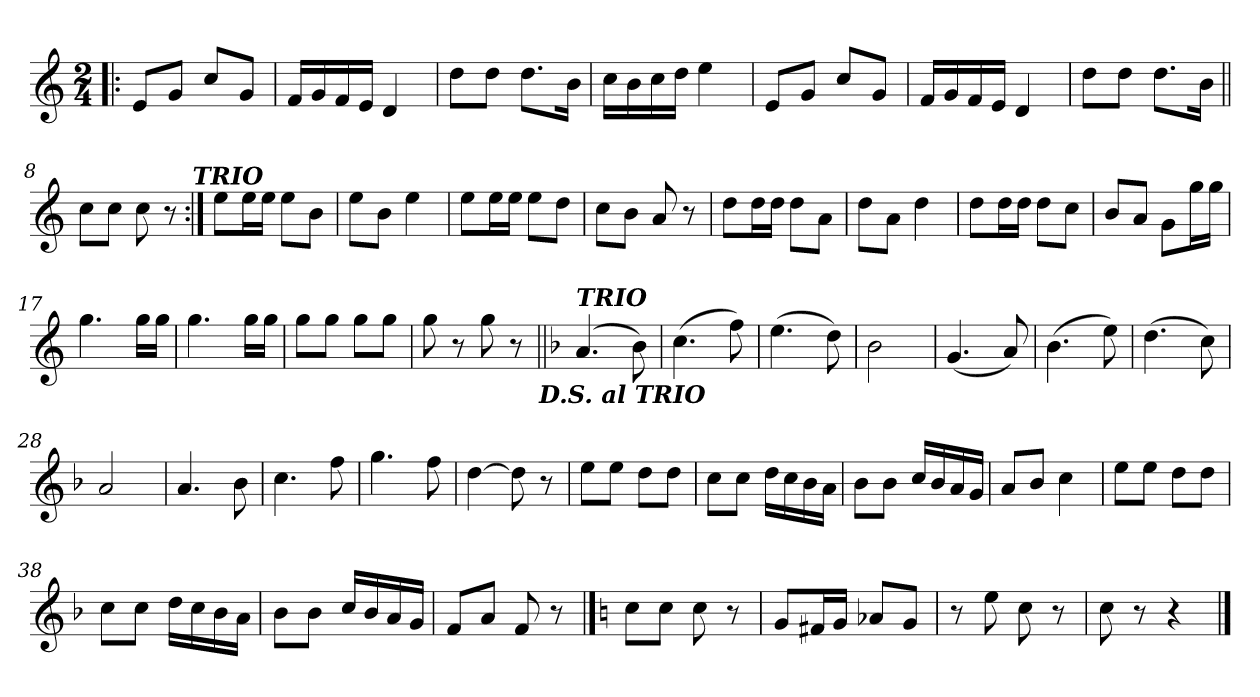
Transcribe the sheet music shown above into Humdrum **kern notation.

**kern
*part1
*staff1
*clefG2
*k[]
*C:
*M2/4
=1!|:
8e/L
8g/J
8cc/L
8g/J
=2
16f/LL
16g/
16f/
16e/JJ
4d/
=3
8dd\L
8dd\J
8.dd\L
16b\Jk
=4
16cc\LL
16b\
16cc\
16dd\JJ
4ee\
!!LO:LB:g=z
=5
8e/L
8g/J
8cc/L
8g/J
=6
16f/LL
16g/
16f/
16e/JJ
4d/
=7
8dd\L
8dd\J
8.dd\L
16b\Jk
=8||
8cc\L
8cc\J
8cc\
8r
!LO:TX:a:Bi:t=TRIO
!!LO:LB:g=z
=9:|!
8ee\L
16ee\L
16ee\JJ
8ee\L
8b\J
=10
8ee\L
8b\J
4ee\
=11
8ee\L
16ee\L
16ee\JJ
8ee\L
8dd\J
=12
8cc\L
8b\J
8a/
8r
!!LO:LB:g=z
=13
8dd\L
16dd\L
16dd\JJ
8dd\L
8a\J
=14
8dd\L
8a\J
4dd\
=15
8dd\L
16dd\L
16dd\JJ
8dd\L
8cc\J
=16
8b/L
8a/J
8g\L
16gg\L
16gg\JJ
!!LO:LB:g=z
=17
4.gg\
16gg\LL
16gg\JJ
=18
4.gg\
16gg\LL
16gg\JJ
=19
8gg\L
8gg\J
8gg\L
8gg\J
=20
8gg\
8r
8gg\
8r
!LO:TX:b:Bi:t=D.S. al TRIO
!!LO:LB:g=z
=21||
*k[b-]
*F:
!LO:TX:a:Bi:t=TRIO
(>4.a/
8b-\)
=22
(>4.cc\
8ff\)
=23
(>4.ee\
8dd\)
=24
2b-\
!!LO:LB:g=z
=25
(<4.g/
8a/)
=26
(>4.b-\
8ee\)
=27
(>4.dd\
8cc\)
=28
2a/
!!LO:LB:g=z
=29
4.a/
8b-\
=30
4.cc\
8ff\
=31
4.gg\
8ff\
=32
[4dd\
8dd\]
8r
!!LO:LB:g=z
=33
8ee\L
8ee\J
8dd\L
8dd\J
=34
8cc\L
8cc\J
16dd\LL
16cc\
16b-\
16a\JJ
=35
8b-\L
8b-\J
16cc/LL
16b-/
16a/
16g/JJ
=36
8a/L
8b-/J
4cc\
!!LO:LB:g=z
=37
8ee\L
8ee\J
8dd\L
8dd\J
=38
8cc\L
8cc\J
16dd\LL
16cc\
16b-\
16a\JJ
=39
8b-\L
8b-\J
16cc/LL
16b-/
16a/
16g/JJ
=40
8f/L
8a/J
8f/
8r
!!LO:LB:g=z
==41
*k[]
*C:
8cc\L
8cc\J
8cc\
8r
=42
8g/L
16f#X/L
16g/JJ
8a-X/L
8g/J
=43
8r
8ee\
8cc\
8r
=44
8cc\
8r
4r
==
*-
